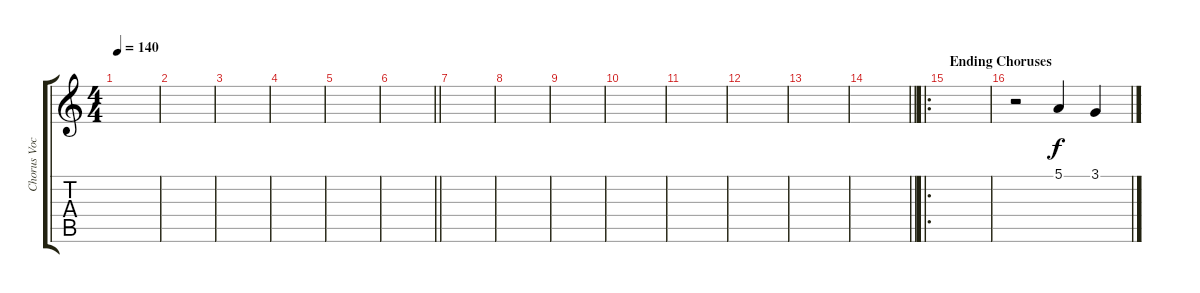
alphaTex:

\track ("Chorus Vocal" "Chorus Voc") {instrument tangoaccordion}
\staff {score tabs}
\tuning (E4 B3 G3 D3 A2 E2) {hide}
\ts (4 4)
\tempo 140
\clef g2
\ks c
|
|
|
|
|
\barLineRight lightlight
|
\section ("" "")
|
|
|
|
|
|
|
\barLineRight lightlight
|
\ro
\section ("" "Ending Choruses")
|
r.2 5.1.4 3.1.4
